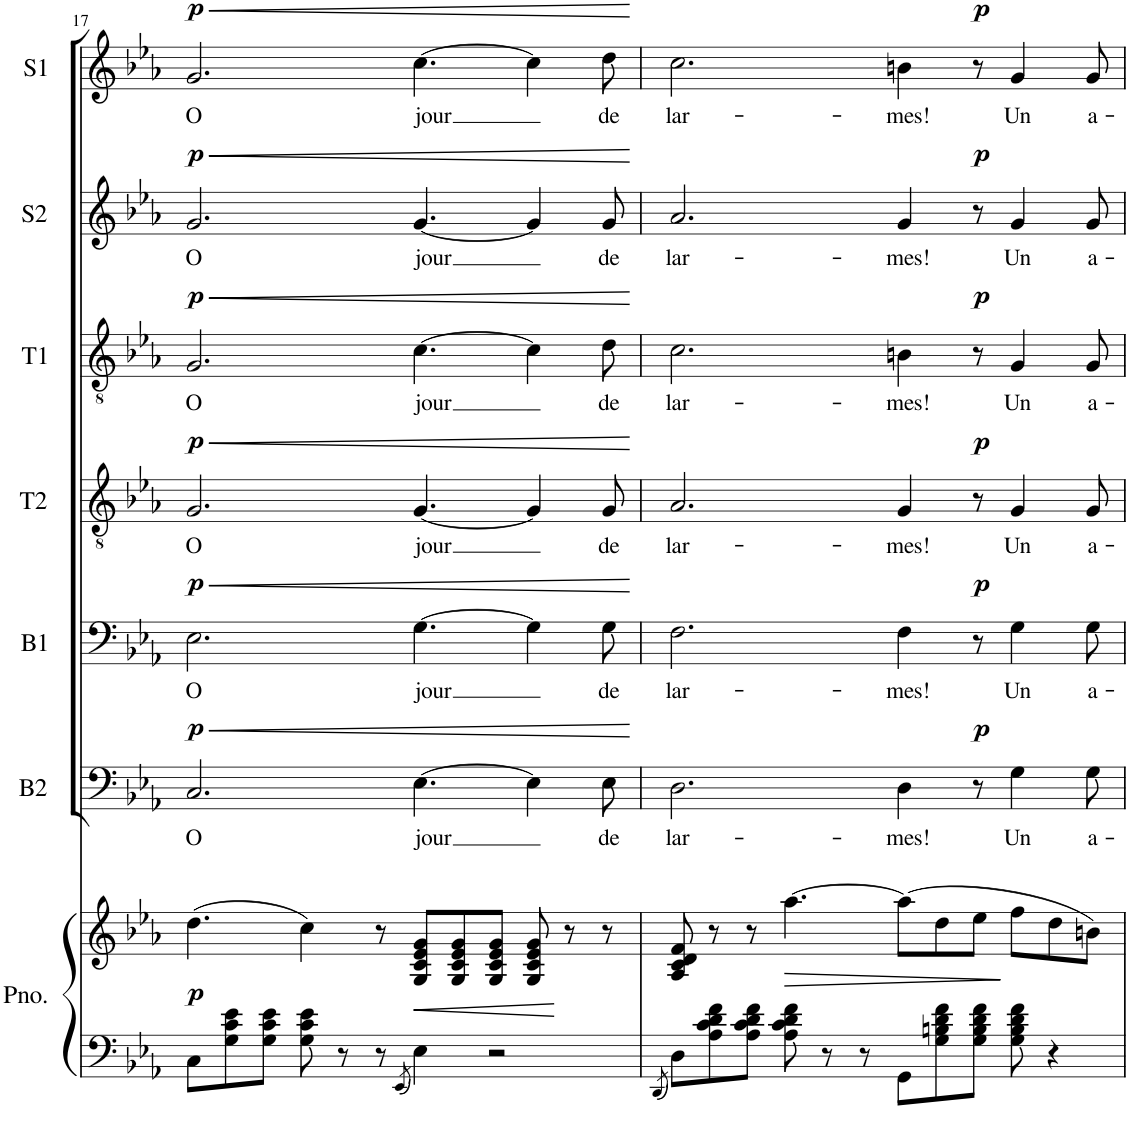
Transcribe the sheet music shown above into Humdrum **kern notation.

**kern	**kern	**dynam	**kern	**text	**dynam	**kern	**text	**dynam	**kern	**text	**dynam	**kern	**text	**dynam	**kern	**text	**dynam	**kern	**text	**dynam
*part7	*part7	*part7	*part6	*part6	*part6	*part5	*part5	*part5	*part4	*part4	*part4	*part3	*part3	*part3	*part2	*part2	*part2	*part1	*part1	*part1
*staff8	*staff7	*staff7/8	*staff6	*staff6	*staff6	*staff5	*staff5	*staff5	*staff4	*staff4	*staff4	*staff3	*staff3	*staff3	*staff2	*staff2	*staff2	*staff1	*staff1	*staff1
*I"Piano	*	*	*I"Basse 2	*	*	*I"Basse 1	*	*	*I"Tenor 2	*	*	*I"Tenor 1	*	*	*I"Soprano 2	*	*	*I"Soprano 1	*	*
*I'Pno.	*	*	*I'B2	*	*	*I'B1	*	*	*I'T2	*	*	*I'T1	*	*	*I'S2	*	*	*I'S1	*	*
!!LO:PB:g=z
*clefF4	*clefG2	*	*clefF4	*	*	*clefF4	*	*	*clefGv2	*	*	*clefGv2	*	*	*clefG2	*	*	*clefG2	*	*
*k[b-e-a-]	*k[b-e-a-]	*	*k[b-e-a-]	*	*	*k[b-e-a-]	*	*	*k[b-e-a-]	*	*	*k[b-e-a-]	*	*	*k[b-e-a-]	*	*	*k[b-e-a-]	*	*
*M12/8	*M12/8	*	*M12/8	*	*	*M12/8	*	*	*M12/8	*	*	*M12/8	*	*	*M12/8	*	*	*M12/8	*	*
=17	=17	=17	=17	=17	=17	=17	=17	=17	=17	=17	=17	=17	=17	=17	=17	=17	=17	=17	=17	=17
!	!	!LO:DY:a=2	!	!LO:LY:b	!LO:HP:b	!	!LO:LY:b	!LO:HP:b	!	!LO:LY:b	!LO:HP:b	!	!LO:LY:b	!LO:HP:b	!	!LO:LY:b	!LO:HP:b	!	!LO:LY:b	!LO:HP:b
!	!	!	!	!	!LO:DY:n=1:a	!	!	!LO:DY:n=1:a	!	!	!LO:DY:n=1:a	!	!	!LO:DY:n=1:a	!	!	!LO:DY:n=1:a	!	!	!LO:DY:n=1:a
8C\L	(4.dd\	p	2.C/	O	< p	2.E-\	O	< p	2.G/	O	< p	2.G/	O	< p	2.g/	O	< p	2.g/	O	< p
8G\ 8c\ 8e-\	.	.	.	.	.	.	.	.	.	.	.	.	.	.	.	.	.	.	.	.
8G\ 8c\ 8e-\J	.	.	.	.	.	.	.	.	.	.	.	.	.	.	.	.	.	.	.	.
8G\ 8c\ 8e-\	4cc\)	.	.	.	.	.	.	.	.	.	.	.	.	.	.	.	.	.	.	.
8r	.	.	.	.	.	.	.	.	.	.	.	.	.	.	.	.	.	.	.	.
8r	8r	.	.	.	.	.	.	.	.	.	.	.	.	.	.	.	.	.	.	.
8qEE-/	.	.	.	.	.	.	.	.	.	.	.	.	.	.	.	.	.	.	.	.
!	!	!LO:HP:b	!	!LO:LY:b	!	!	!LO:LY:b	!	!	!LO:LY:b	!	!	!LO:LY:b	!	!	!LO:LY:b	!	!	!LO:LY:b	!
4E-\	8G/ 8c/ 8e-/ 8g/L	<	[4.E-\	jour	.	[4.G\	jour	.	[4.G/	jour	.	[4.c\	jour	.	[4.g/	jour	.	[4.cc\	jour	.
.	8G/ 8c/ 8e-/ 8g/	.	.	.	.	.	.	.	.	.	.	.	.	.	.	.	.	.	.	.
2r	8G/ 8c/ 8e-/ 8g/J	.	.	.	.	.	.	.	.	.	.	.	.	.	.	.	.	.	.	.
.	8G/ 8c/ 8e-/ 8g/	.	4E-\]	.	.	4G\]	.	.	4G/]	.	.	4c\]	.	.	4g/]	.	.	4cc\]	.	.
.	8r	[	.	.	.	.	.	.	.	.	.	.	.	.	.	.	.	.	.	.
!	!	!	!	!LO:LY:b	!	!	!LO:LY:b	!	!	!LO:LY:b	!	!	!LO:LY:b	!	!	!LO:LY:b	!	!	!LO:LY:b	!
.	8r	.	8E-\	de	.	8G\	de	.	8G/	de	.	8d\	de	.	8g/	de	.	8dd\	de	.
.	.	.	.	.	[	.	.	[	.	.	[	.	.	[	.	.	[	.	.	[
=18	=18	=18	=18	=18	=18	=18	=18	=18	=18	=18	=18	=18	=18	=18	=18	=18	=18	=18	=18	=18
8qDD/	.	.	.	.	.	.	.	.	.	.	.	.	.	.	.	.	.	.	.	.
!	!	!	!	!LO:LY:b	!	!	!LO:LY:b	!	!	!LO:LY:b	!	!	!LO:LY:b	!	!	!LO:LY:b	!	!	!LO:LY:b	!
8D\L	8A-/ 8c/ 8d/ 8f/	.	2.D\	lar-	.	2.F\	lar-	.	2.A-/	lar-	.	2.c\	lar-	.	2.a-/	lar-	.	2.cc\	lar-	.
8A-\ 8c\ 8d\ 8f\	8r	.	.	.	.	.	.	.	.	.	.	.	.	.	.	.	.	.	.	.
8A-\ 8c\ 8d\ 8f\J	8r	.	.	.	.	.	.	.	.	.	.	.	.	.	.	.	.	.	.	.
!	!	!LO:HP:b	!	!	!	!	!	!	!	!	!	!	!	!	!	!	!	!	!	!
8A-\ 8c\ 8d\ 8f\	[4.aa-\	>	.	.	.	.	.	.	.	.	.	.	.	.	.	.	.	.	.	.
8r	.	.	.	.	.	.	.	.	.	.	.	.	.	.	.	.	.	.	.	.
8r	.	.	.	.	.	.	.	.	.	.	.	.	.	.	.	.	.	.	.	.
!	!	!	!	!LO:LY:b	!	!	!LO:LY:b	!	!	!LO:LY:b	!	!	!LO:LY:b	!	!	!LO:LY:b	!	!	!LO:LY:b	!
8GG\L	(8aa-\L]	.	4D\	-mes!	.	4F\	-mes!	.	4G/	-mes!	.	4Bn\	-mes!	.	4g/	-mes!	.	4bn\	-mes!	.
8G\ 8Bn\ 8d\ 8f\	8dd\	.	.	.	.	.	.	.	.	.	.	.	.	.	.	.	.	.	.	.
!	!	!	!	!	!LO:DY:a	!	!	!LO:DY:a	!	!	!LO:DY:a	!	!	!LO:DY:a	!	!	!LO:DY:a	!	!	!LO:DY:a
8G\ 8B\ 8d\ 8f\J	8ee-\J	.	8r	.	p	8r	.	p	8r	.	p	8r	.	p	8r	.	p	8r	.	p
!	!	!	!	!LO:LY:b	!	!	!LO:LY:b	!	!	!LO:LY:b	!	!	!LO:LY:b	!	!	!LO:LY:b	!	!	!LO:LY:b	!
8G\ 8B\ 8d\ 8f\	8ff\L	]	4G\	Un	.	4G\	Un	.	4G/	Un	.	4G/	Un	.	4g/	Un	.	4g/	Un	.
4r	8dd\	.	.	.	.	.	.	.	.	.	.	.	.	.	.	.	.	.	.	.
!	!	!	!	!LO:LY:b	!	!	!LO:LY:b	!	!	!LO:LY:b	!	!	!LO:LY:b	!	!	!LO:LY:b	!	!	!LO:LY:b	!
.	8bn\J)	.	8G\	a-	.	8G\	a-	.	8G/	a-	.	8G/	a-	.	8g/	a-	.	8g/	a-	.
=	=	=	=	=	=	=	=	=	=	=	=	=	=	=	=	=	=	=	=	=
*-	*-	*-	*-	*-	*-	*-	*-	*-	*-	*-	*-	*-	*-	*-	*-	*-	*-	*-	*-	*-
